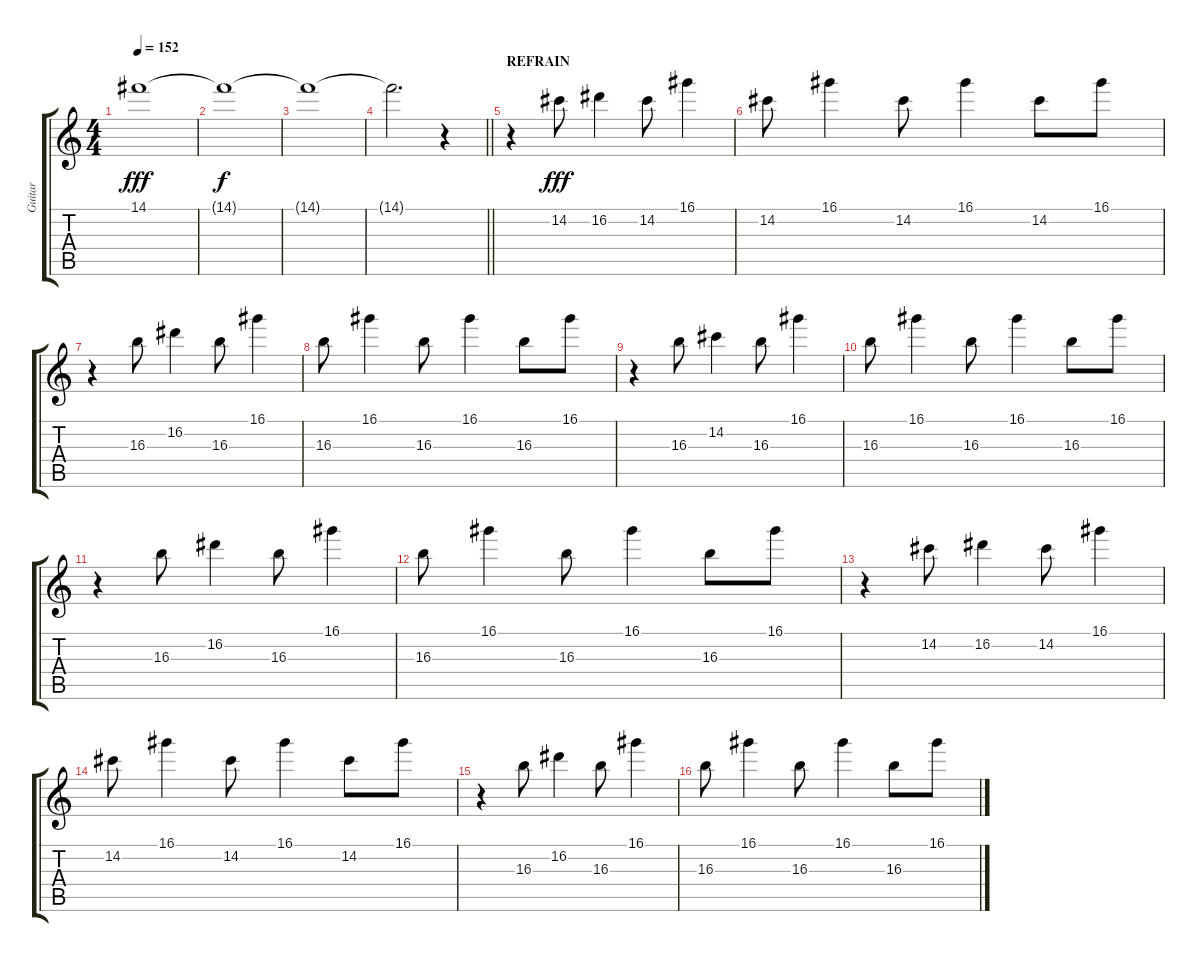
\track ("Guitar" "Guitar") {instrument electricguitarclean}
\staff {score tabs}
\tuning (E4 B3 G3 D3 A2 E2) {hide}
\ts (4 4)
\tempo 152
\clef g2
\ks c
14.1.1{dy fff} |
14.1{t}.1{dy f} |
14.1{t}.1 |
\barLineRight lightlight
14.1{t}.2{d} r.4 |
\section ("" "REFRAIN")
r.4{instrument electricguitarclean} 14.2.8{dy fff} 16.2.4 14.2.8 16.1.4 |
14.2.8 16.1.4 14.2.8 16.1.4 14.2.8 16.1.8 |
r.4 16.3.8 16.2.4 16.3.8 16.1.4 |
16.3.8 16.1.4 16.3.8 16.1.4 16.3.8 16.1.8 |
r.4 16.3.8 14.2.4 16.3.8 16.1.4 |
16.3.8 16.1.4 16.3.8 16.1.4 16.3.8 16.1.8 |
r.4 16.3.8 16.2.4 16.3.8 16.1.4 |
16.3.8 16.1.4 16.3.8 16.1.4 16.3.8 16.1.8 |
r.4 14.2.8 16.2.4 14.2.8 16.1.4 |
14.2.8 16.1.4 14.2.8 16.1.4 14.2.8 16.1.8 |
r.4 16.3.8 16.2.4 16.3.8 16.1.4 |
16.3.8 16.1.4 16.3.8 16.1.4 16.3.8 16.1.8
